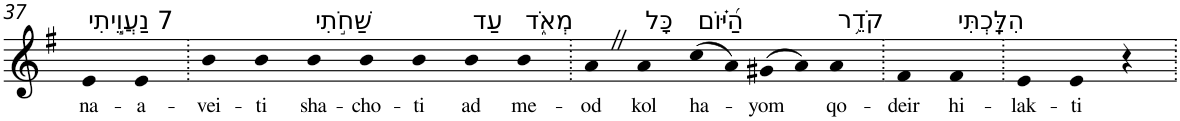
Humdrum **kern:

**kern	**text
*part1	*part1
*staff1	*staff1
*I"Piano	*
*I'Pno	*
!!LO:PB:g=z
*clefG2	*
*k[f#]	*
*G:	*
=37	=37
!LO:TX:a:t=7 נַעֲוֵ֣יתִי	!
!	!LO:LY:b
4e	na-
!	!LO:LY:b
4e	-a-
=38.	=38.
!	!LO:LY:b
4b	-vei-
!	!LO:LY:b
4b	-ti
!LO:TX:a:t=שַׁחֹ֣תִי	!
!	!LO:LY:b
4b	sha-
!	!LO:LY:b
4b	-cho-
!	!LO:LY:b
4b	-ti
!LO:TX:a:t=עַד	!
!	!LO:LY:b
4b	ad
!LO:TX:a:t=מְאֹ֑ד	!
!	!LO:LY:b
4b	me-
=39.	=39.
!	!LO:LY:b
4aZ	-od
!LO:TX:a:t=כָּל	!
!	!LO:LY:b
4a	kol
!LO:TX:a:t=הַ֝יּ֗וֹם	!
!	!LO:LY:b
(>8cc	ha-
8a)	.
!	!LO:LY:b
(>8g#X	-yom
8a)	.
!LO:TX:a:t=קֹדֵ֥ר	!
!	!LO:LY:b
4a	qo-
=40.	=40.
!	!LO:LY:b
4f#	-deir
!LO:TX:a:t=הִלָּֽכְתִּי	!
!	!LO:LY:b
4f#	hi-
=41.	=41.
!	!LO:LY:b
4e	-lak-
!	!LO:LY:b
4e	-ti
4r	.
=.	=.
*-	*-
